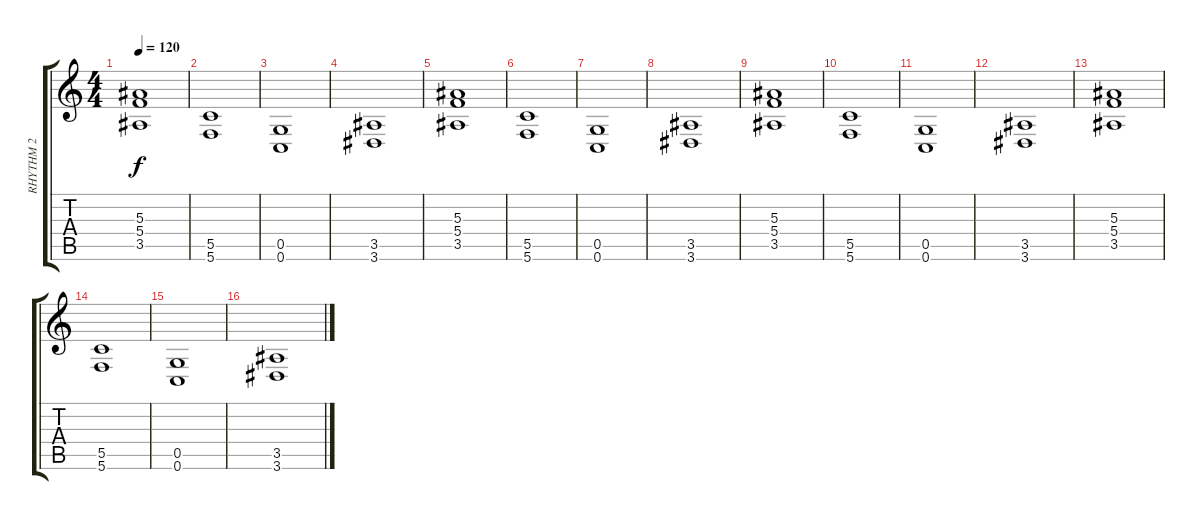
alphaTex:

\track ("RHYTHM 2" "RHYTHM 2") {instrument overdrivenguitar}
\staff {score tabs}
\tuning (D4 A3 F3 C3 G2 C2) {hide}
\ts (4 4)
\tempo 120
\clef g2
\ks c
(5.3 5.4 3.5).1{dy f} |
(5.5 5.6).1 |
(0.5 0.6).1 |
(3.5 3.6).1 |
(5.3 5.4 3.5).1 |
(5.5 5.6).1 |
(0.5 0.6).1 |
(3.5 3.6).1 |
(5.3 5.4 3.5).1 |
(5.5 5.6).1 |
(0.5 0.6).1 |
(3.5 3.6).1 |
(5.3 5.4 3.5).1 |
(5.5 5.6).1 |
(0.5 0.6).1 |
(3.5 3.6).1
